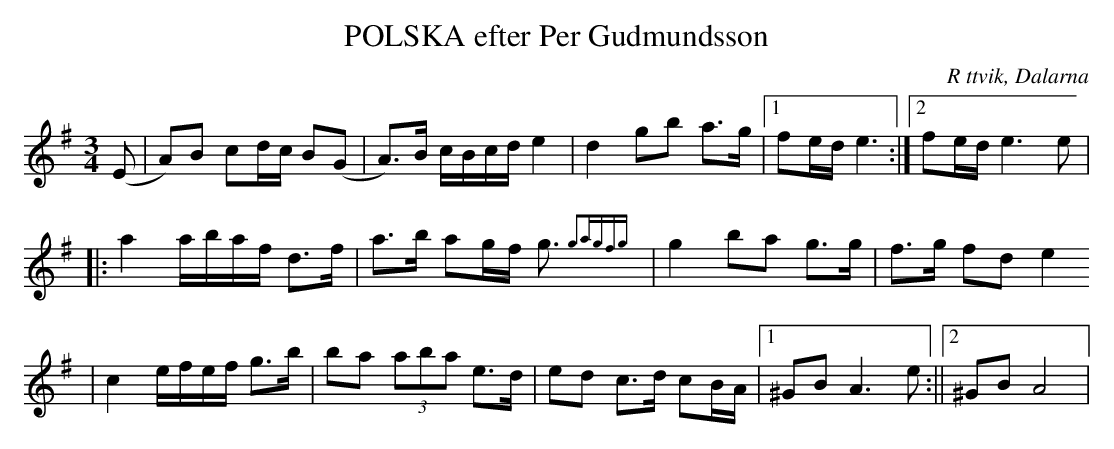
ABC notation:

X:1
T:POLSKA efter Per Gudmundsson
O:R ttvik, Dalarna
M:3/4
L:1/16
K:G
(E2|A2)B2 c2dc B2(G2|A2)>B2 cBcde4 |d4g2b2 a2>g2|1f2ed e6:|2f2ed e6e2|
|:a4abaf d2>f2| a2>b2 a2gf g3{g2agfg}|g4b2a2 g2>g2 |f2>g2 f2d2e4
|c4efef g2>b2|b2a2 (3a2b2a2 e2>d2|e2d2 c2>d2 c2BA|1^G2B2A6e2:||2^G2B2A8|
